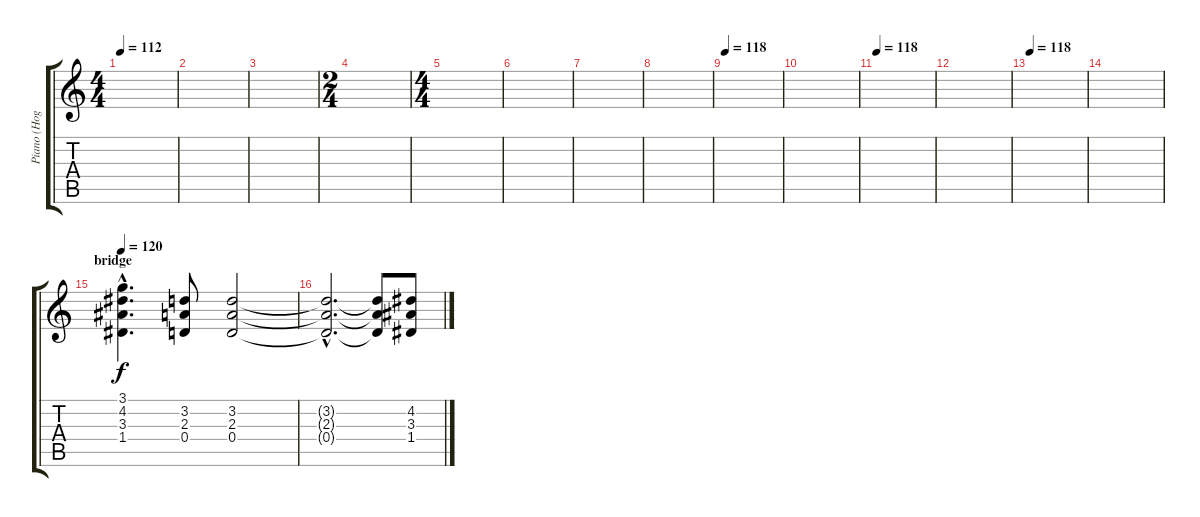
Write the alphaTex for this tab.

\track ("Piano (Hogson)" "Piano (Hog") {instrument acousticgrandpiano}
\staff {score tabs}
\tuning (E5 B4 G4 D4 A3 D3) {hide}
\ts (4 4)
\tempo 112
\clef g2
\ks c
|
|
|
\ts (2 4)
|
\ts (4 4)
|
|
|
|
\tempo 118
|
|
\tempo 118
|
|
\tempo 118
|
|
\section ("" "bridge")
\tempo 112
\tempo 120
(3.1{hac} 4.2{hac} 3.3{hac} 1.4{hac}).4{d volume 13} (3.2 2.3 0.4).8 (3.2 2.3 0.4).2 |
(3.2{hac t} 2.3{hac t} 0.4{hac t}).2{d} (3.2{t} 2.3{t} 0.4{t}).8 (4.2 3.3 1.4).8
